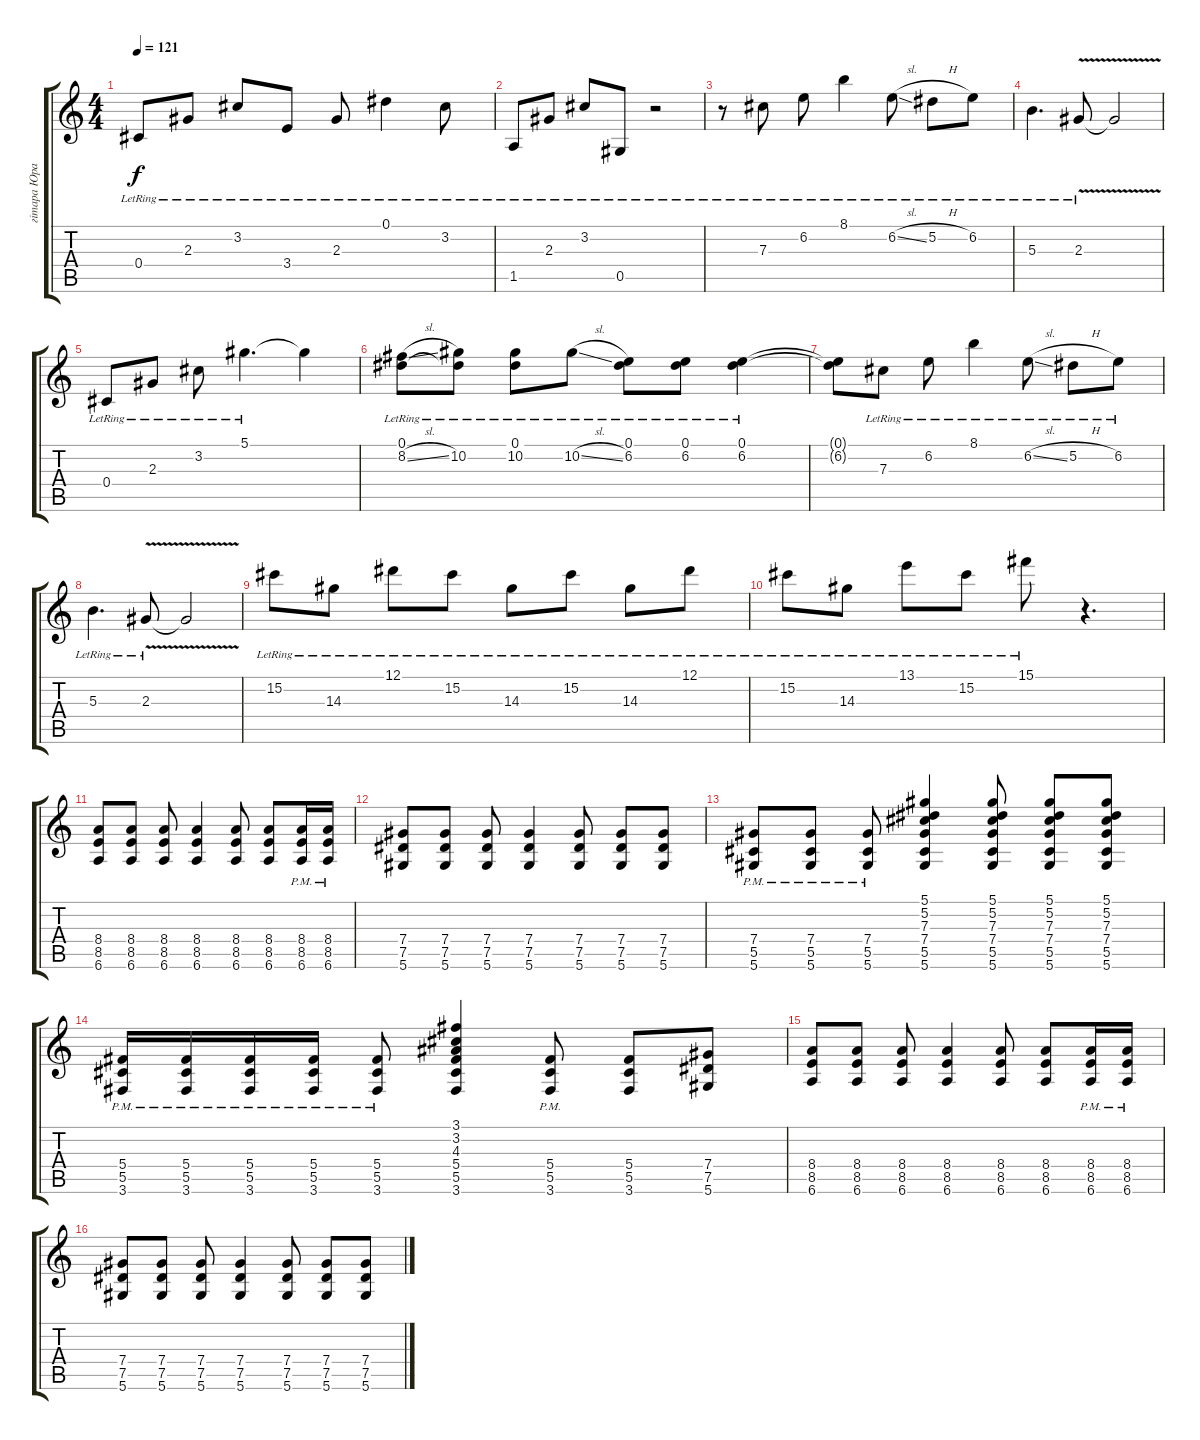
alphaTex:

\track ("гiтара Юрась " "гiтара Юра") {mute instrument electricguitarjazz}
\staff {score tabs}
\tuning (Eb4 Bb3 Gb3 Db3 Ab2 Eb2) {hide}
\ts (4 4)
\tempo 121
\clef g2
\ks c
0.4{lr}.8{dy f} 2.3{lr}.8 3.2{lr}.8 3.4{lr}.8 2.3{lr}.8 0.1{lr}.4 3.2{lr}.8 |
1.5{lr}.8 2.3{lr}.8 3.2{lr}.8 0.5{lr}.8 r.2 |
r.8{instrument electricguitarjazz} 7.3{lr}.8 6.2{lr}.8 8.1{lr}.4 6.2{sl lr}.8 5.2{h lr}.8 6.2{lr}.8 |
5.3{lr}.4{d} 2.3{v lr}.8 2.3{t}.2 |
0.4{lr}.8 2.3{lr}.8 3.2{lr}.8 5.1{lr}.4{d} 5.1{t}.4 |
(0.1{lr} 8.2{sl lr}).8 (0.1{t} 10.2{lr}).8 (0.1{lr} 10.2{lr}).8 10.2{sl lr}.8 (0.1{lr} 6.2{lr}).8 (0.1{lr} 6.2{lr}).8 (0.1{lr} 6.2{lr}).4 |
(0.1{t} 6.2{t}).8 7.3{lr}.8 6.2{lr}.8 8.1{lr}.4 6.2{sl lr}.8 5.2{h lr}.8 6.2{lr}.8 |
5.3{lr}.4{d} 2.3{v lr}.8 2.3{t}.2 |
15.2{lr}.8 14.3{lr}.8 12.1{lr}.8 15.2{lr}.8 14.3{lr}.8 15.2{lr}.8 14.3{lr}.8 12.1{lr}.8 |
15.2{lr}.8 14.3{lr}.8 13.1{lr}.8 15.2{lr}.8 15.1{lr}.8 r.4{d} |
(8.4 8.5 6.6).8{instrument overdrivenguitar} (8.4 8.5 6.6).8 (8.4 8.5 6.6).8 (8.4 8.5 6.6).4 (8.4 8.5 6.6).8 (8.4 8.5 6.6).8 (8.4{pm} 8.5{pm} 6.6{pm}).16 (8.4{pm} 8.5{pm} 6.6{pm}).16 |
(7.4 7.5 5.6).8 (7.4 7.5 5.6).8 (7.4 7.5 5.6).8 (7.4 7.5 5.6).4 (7.4 7.5 5.6).8 (7.4 7.5 5.6).8 (7.4 7.5 5.6).8 |
(7.4{pm} 5.5{pm} 5.6{pm}).8 (7.4{pm} 5.5{pm} 5.6{pm}).8 (7.4{pm} 5.5{pm} 5.6{pm}).8 (5.1 5.2 7.3 7.4 5.5 5.6).4 (5.1 5.2 7.3 7.4 5.5 5.6).8 (5.1 5.2 7.3 7.4 5.5 5.6).8 (5.1 5.2 7.3 7.4 5.5 5.6).8 |
(5.4{pm} 5.5{pm} 3.6{pm}).16 (5.4{pm} 5.5{pm} 3.6{pm}).16 (5.4{pm} 5.5{pm} 3.6{pm}).16 (5.4{pm} 5.5{pm} 3.6{pm}).16 (5.4{pm} 5.5{pm} 3.6{pm}).8 (3.1 3.2 4.3 5.4 5.5 3.6).4 (5.4{pm} 5.5{pm} 3.6{pm}).8 (5.4 5.5 3.6).8 (7.4 7.5 5.6).8 |
(8.4 8.5 6.6).8 (8.4 8.5 6.6).8 (8.4 8.5 6.6).8 (8.4 8.5 6.6).4 (8.4 8.5 6.6).8 (8.4 8.5 6.6).8 (8.4{pm} 8.5{pm} 6.6{pm}).16 (8.4{pm} 8.5{pm} 6.6{pm}).16 |
(7.4 7.5 5.6).8 (7.4 7.5 5.6).8 (7.4 7.5 5.6).8 (7.4 7.5 5.6).4 (7.4 7.5 5.6).8 (7.4 7.5 5.6).8 (7.4 7.5 5.6).8
